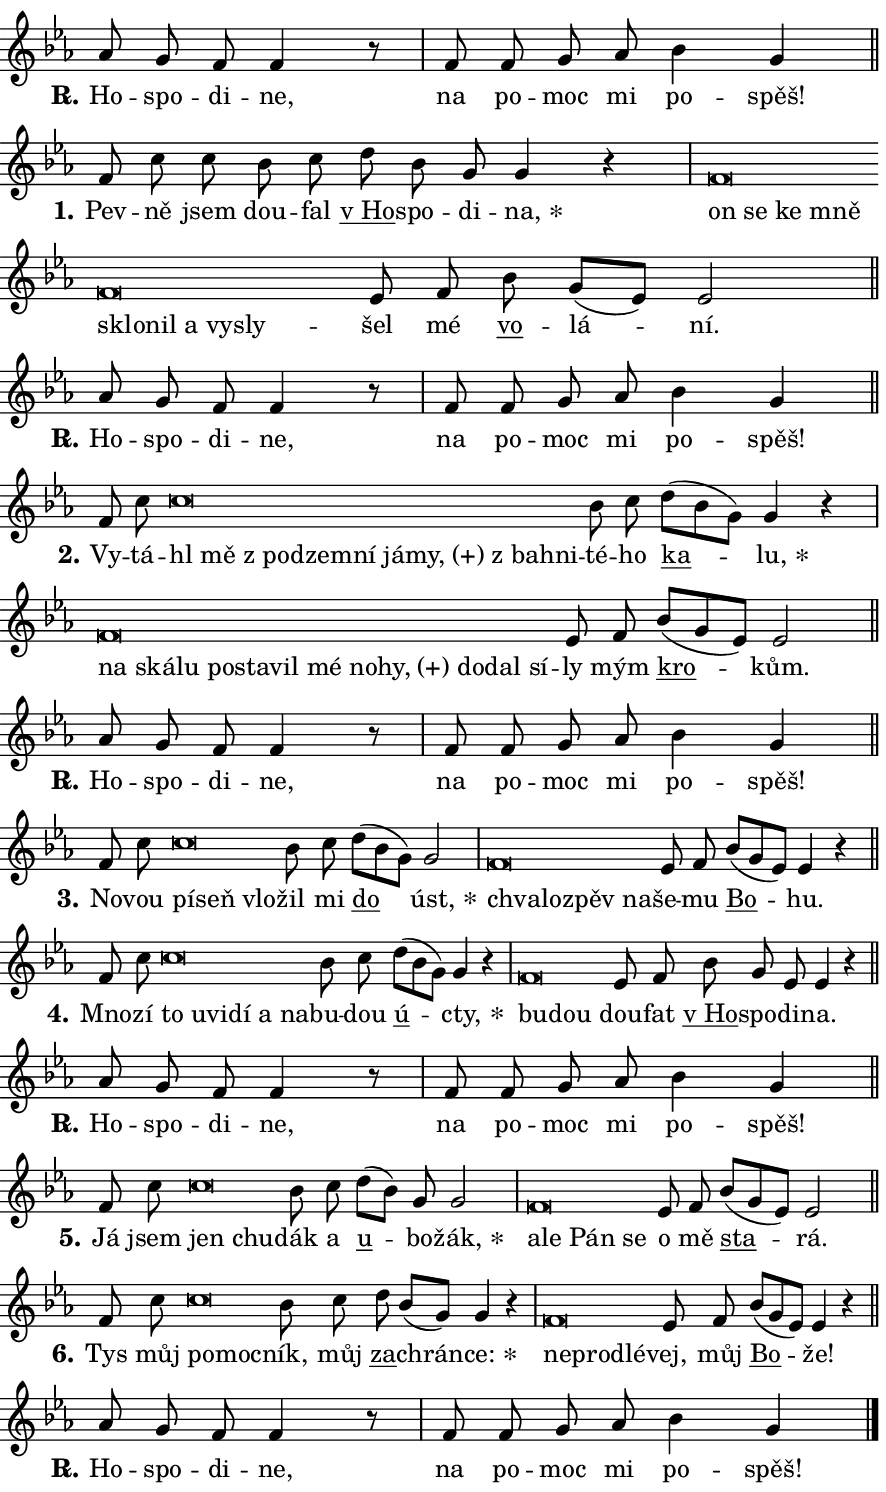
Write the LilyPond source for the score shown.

\version "2.24.0"
\header { tagline = "" }
\paper {
  indent = 0\cm
  top-margin = 0\cm
  right-margin = 0.13\cm % to fit lyric hyphens
  bottom-margin = 0\cm
  left-margin = 0\cm
  paper-width = 15\cm
  page-breaking = #ly:one-page-breaking
  system-system-spacing.basic-distance = #11
  score-system-spacing.basic-distance = #11
  ragged-last = ##f
}


%% Author: Thomas Morley
%% https://lists.gnu.org/archive/html/lilypond-user/2020-05/msg00002.html
#(define (line-position grob)
"Returns position of @var[grob} in current system:
   @code{'start}, if at first time-step
   @code{'end}, if at last time-step
   @code{'middle} otherwise
"
  (let* ((col (ly:item-get-column grob))
         (ln (ly:grob-object col 'left-neighbor))
         (rn (ly:grob-object col 'right-neighbor))
         (col-to-check-left (if (ly:grob? ln) ln col))
         (col-to-check-right (if (ly:grob? rn) rn col))
         (break-dir-left
           (and
             (ly:grob-property col-to-check-left 'non-musical #f)
             (ly:item-break-dir col-to-check-left)))
         (break-dir-right
           (and
             (ly:grob-property col-to-check-right 'non-musical #f)
             (ly:item-break-dir col-to-check-right))))
        (cond ((eqv? 1 break-dir-left) 'start)
              ((eqv? -1 break-dir-right) 'end)
              (else 'middle))))

#(define (tranparent-at-line-position vctor)
  (lambda (grob)
  "Relying on @code{line-position} select the relevant enry from @var{vctor}.
Used to determine transparency,"
    (case (line-position grob)
      ((end) (not (vector-ref vctor 0)))
      ((middle) (not (vector-ref vctor 1)))
      ((start) (not (vector-ref vctor 2))))))

noteHeadBreakVisibility =
#(define-music-function (break-visibility)(vector?)
"Makes @code{NoteHead}s transparent relying on @var{break-visibility}"
#{
  \override NoteHead.transparent =
    #(tranparent-at-line-position break-visibility)
#})

#(define delete-ledgers-for-transparent-note-heads
  (lambda (grob)
    "Reads whether a @code{NoteHead} is transparent.
If so this @code{NoteHead} is removed from @code{'note-heads} from
@var{grob}, which is supposed to be @code{LedgerLineSpanner}.
As a result ledgers are not printed for this @code{NoteHead}"
    (let* ((nhds-array (ly:grob-object grob 'note-heads))
           (nhds-list
             (if (ly:grob-array? nhds-array)
                 (ly:grob-array->list nhds-array)
                 '()))
           ;; Relies on the transparent-property being done before
           ;; Staff.LedgerLineSpanner.after-line-breaking is executed.
           ;; This is fragile ...
           (to-keep
             (remove
               (lambda (nhd)
                 (ly:grob-property nhd 'transparent #f))
               nhds-list)))
      ;; TODO find a better method to iterate over grob-arrays, similiar
      ;; to filter/remove etc for lists
      ;; For now rebuilt from scratch
      (set! (ly:grob-object grob 'note-heads)  '())
      (for-each
        (lambda (nhd)
          (ly:pointer-group-interface::add-grob grob 'note-heads nhd))
        to-keep))))

squashNotes = {
  \override NoteHead.X-extent = #'(-0.2 . 0.2)
  \override NoteHead.Y-extent = #'(-0.75 . 0)
  \override NoteHead.stencil =
    #(lambda (grob)
       (let ((pos (ly:grob-property grob 'staff-position)))
         (begin
           (if (< pos -7) (display "ERROR: Lower brevis then expected\n") (display ""))
           (if (<= pos -6) ly:text-interface::print ly:note-head::print))))
}
unSquashNotes = {
  \revert NoteHead.X-extent
  \revert NoteHead.Y-extent
  \revert NoteHead.stencil
}

hideNotes = \noteHeadBreakVisibility #begin-of-line-visible
unHideNotes = \noteHeadBreakVisibility #all-visible

% work-around for resetting accidentals
% https://lilypond.org/doc/v2.23/Documentation/notation/displaying-rhythms#unmetered-music
cadenzaMeasure = {
  \cadenzaOff
  \partial 1024 s1024
  \cadenzaOn
}

#(define-markup-command (accent layout props text) (markup?)
  "Underline accented syllable"
  (interpret-markup layout props
    #{\markup \override #'(offset . 4.3) \underline { #text }#}))

responsum = \markup \concat {
  "R" \hspace #-1.05 \path #0.1 #'((moveto 0 0.07) (lineto 0.9 0.8)) \hspace #0.05 "."
}

spaceSize = #0.6828661417322834 % exact space size for TeX Gyre Schola

\layout {
  \context {
    \Staff
    \remove "Time_signature_engraver"
    \override LedgerLineSpanner.after-line-breaking = #delete-ledgers-for-transparent-note-heads
  }
  \context {
    \Lyrics {
      \override LyricSpace.minimum-distance = \spaceSize
      \override LyricText.font-name = #"TeX Gyre Schola"
      \override LyricText.font-size = 1
      \override StanzaNumber.font-name = #"TeX Gyre Schola Bold"
      \override StanzaNumber.font-size = 1
    }
  }
  \context {
    \Score 
    \override NoteHead.text =
      #(lambda (grob) 
        (let ((pos (ly:grob-property grob 'staff-position)))
          #{\markup {
            \combine
              \halign #-0.55 \raise #(if (= pos -6) 0 0.5) \override #'(thickness . 2) \draw-line #'(3.2 . 0)
              \musicglyph "noteheads.sM1"
          }#}))
  }
}

% magnetic-lyrics.ily
%
%   written by
%     Jean Abou Samra <jean@abou-samra.fr>
%     Werner Lemberg <wl@gnu.org>
%
%   adapted by
%     Jiri Hon <jiri.hon@gmail.com>
%
% Version 2022-Apr-15

% https://www.mail-archive.com/lilypond-user@gnu.org/msg149350.html

#(define (Left_hyphen_pointer_engraver context)
   "Collect syllable-hyphen-syllable occurrences in lyrics and store
them in properties.  This engraver only looks to the left.  For
example, if the lyrics input is @code{foo -- bar}, it does the
following.

@itemize @bullet
@item
Set the @code{text} property of the @code{LyricHyphen} grob between
@q{foo} and @q{bar} to @code{foo}.

@item
Set the @code{left-hyphen} property of the @code{LyricText} grob with
text @q{foo} to the @code{LyricHyphen} grob between @q{foo} and
@q{bar}.
@end itemize

Use this auxiliary engraver in combination with the
@code{lyric-@/text::@/apply-@/magnetic-@/offset!} hook."
   (let ((hyphen #f)
         (text #f))
     (make-engraver
      (acknowledgers
       ((lyric-syllable-interface engraver grob source-engraver)
        (set! text grob)))
      (end-acknowledgers
       ((lyric-hyphen-interface engraver grob source-engraver)
        ;(when (not (grob::has-interface grob 'lyric-space-interface))
          (set! hyphen grob)));)
      ((stop-translation-timestep engraver)
       (when (and text hyphen)
         (ly:grob-set-object! text 'left-hyphen hyphen))
       (set! text #f)
       (set! hyphen #f)))))

#(define (lyric-text::apply-magnetic-offset! grob)
   "If the space between two syllables is less than the value in
property @code{LyricText@/.details@/.squash-threshold}, move the right
syllable to the left so that it gets concatenated with the left
syllable.

Use this function as a hook for
@code{LyricText@/.after-@/line-@/breaking} if the
@code{Left_@/hyphen_@/pointer_@/engraver} is active."
   (let ((hyphen (ly:grob-object grob 'left-hyphen #f)))
     (when hyphen
       (let ((left-text (ly:spanner-bound hyphen LEFT)))
         (when (grob::has-interface left-text 'lyric-syllable-interface)
           (let* ((common (ly:grob-common-refpoint grob left-text X))
                  (this-x-ext (ly:grob-extent grob common X))
                  (left-x-ext
                   (begin
                     ;; Trigger magnetism for left-text.
                     (ly:grob-property left-text 'after-line-breaking)
                     (ly:grob-extent left-text common X)))
                  ;; `delta` is the gap width between two syllables.
                  (delta (- (interval-start this-x-ext)
                            (interval-end left-x-ext)))
                  (details (ly:grob-property grob 'details))
                  (threshold (assoc-get 'squash-threshold details 0.2)))
             (when (< delta threshold)
               (let* (;; We have to manipulate the input text so that
                      ;; ligatures crossing syllable boundaries are not
                      ;; disabled.  For languages based on the Latin
                      ;; script this is essentially a beautification.
                      ;; However, for non-Western scripts it can be a
                      ;; necessity.
                      (lt (ly:grob-property left-text 'text))
                      (rt (ly:grob-property grob 'text))
                      (is-space (grob::has-interface hyphen 'lyric-space-interface))
                      (space (if is-space " " ""))
                      (extra-delta (if is-space spaceSize 0))
                      ;; Append new syllable.
                      (ltrt-space (if (and (string? lt) (string? rt))
                                (string-append lt space rt)
                                (make-concat-markup (list lt space rt))))
                      ;; Right-align `ltrt` to the right side.
                      (ltrt-space-markup (grob-interpret-markup
                               grob
                               (make-translate-markup
                                (cons (interval-length this-x-ext) 0)
                                (make-right-align-markup ltrt-space)))))
                 (begin
                   ;; Don't print `left-text`.
                   (ly:grob-set-property! left-text 'stencil #f)
                   ;; Set text and stencil (which holds all collected
                   ;; syllables so far) and shift it to the left.
                   (ly:grob-set-property! grob 'text ltrt-space)
                   (ly:grob-set-property! grob 'stencil ltrt-space-markup)
                   (ly:grob-translate-axis! grob (- (- delta extra-delta)) X))))))))))


#(define (lyric-hyphen::displace-bounds-first grob)
   ;; Make very sure this callback isn't triggered too early.
   (let ((left (ly:spanner-bound grob LEFT))
         (right (ly:spanner-bound grob RIGHT)))
     (ly:grob-property left 'after-line-breaking)
     (ly:grob-property right 'after-line-breaking)
     (ly:lyric-hyphen::print grob)))

squashThreshold = #0.4

\layout {
  \context {
    \Lyrics
    \consists #Left_hyphen_pointer_engraver
    \override LyricText.after-line-breaking =
      #lyric-text::apply-magnetic-offset!
    \override LyricHyphen.stencil = #lyric-hyphen::displace-bounds-first
    \override LyricText.details.squash-threshold = \squashThreshold
    \override LyricHyphen.minimum-distance = 0
    \override LyricHyphen.minimum-length = \squashThreshold
  }
}

squashText = \override LyricText.details.squash-threshold = 9999
unSquashText = \override LyricText.details.squash-threshold = \squashThreshold

leftText = \override LyricText.self-alignment-X = #LEFT
unLeftText = \revert LyricText.self-alignment-X

starOffset = #(lambda (grob) 
                (let ((x_offset (ly:self-alignment-interface::aligned-on-x-parent grob)))
                  (if (= x_offset 0) 0 (+ x_offset 1.2))))

star = #(define-music-function (syllable)(string?)
"Append star separator at the end of a syllable"
#{
  \once \override LyricText.X-offset = #starOffset
  \lyricmode { \markup {
    #syllable
    \override #'((font-name . "TeX Gyre Schola Bold")) \hspace #0.2 \lower #0.65 \larger "*"
  } }
#})

starAccent = #(define-music-function (syllable)(string?)
"Append star separator at the end of a syllable and make accent"
#{
  \once \override LyricText.X-offset = #starOffset
  \lyricmode { \markup {
    \accent #syllable
    \override #'((font-name . "TeX Gyre Schola Bold")) \hspace #0.2 \lower #0.65 \larger "*"
  } }
#})

breath = #(define-music-function (syllable)(string?)
"Append breathing indicator at the end of a syllable"
#{
  \lyricmode { \markup { #syllable "+" } }
#})

optionalBreath = #(define-music-function (syllable)(string?)
"Append optional breathing indicator at the end of a syllable"
#{
  \lyricmode { \markup { #syllable "(+)" } }
#})


\score {
    <<
        \new Voice = "melody" { \cadenzaOn \key es \major \relative { as'8 g f f4 r8 \cadenzaMeasure \bar "|" f8 f g as bes4 g \cadenzaMeasure \bar "||" \break } }
        \new Lyrics \lyricsto "melody" { \lyricmode { \set stanza = \responsum
Ho -- spo -- di -- ne, na po -- moc mi po -- spěš! } }
    >>
    \layout {}
}

\score {
    <<
        \new Voice = "melody" { \cadenzaOn \key es \major \relative { f'8 c' \bar "" c bes8 c \bar "" d bes g g4 r \cadenzaMeasure \bar "|" \squashNotes f\breve*1/16 \hideNotes \breve*1/16 \bar "" \breve*1/16 \bar "" \breve*1/16 \bar "" \breve*1/16 \bar "" \breve*1/16 \bar "" \breve*1/16 \bar "" \breve*1/16 \breve*1/16 \bar "" \unHideNotes \unSquashNotes es8 f \bar "" bes g[( es)] es2 \cadenzaMeasure \bar "||" \break } }
        \new Lyrics \lyricsto "melody" { \lyricmode { \set stanza = "1."
Pev -- ně jsem dou -- fal \markup \accent "v Ho" -- spo -- di -- \star na, \leftText on \squashText se ke mně sklo -- nil a vy -- sly -- \unLeftText \unSquashText šel mé \markup \accent vo -- lá -- ní. } }
    >>
    \layout {}
}

\score {
    <<
        \new Voice = "melody" { \cadenzaOn \key es \major \relative { as'8 g f f4 r8 \cadenzaMeasure \bar "|" f8 f g as bes4 g \cadenzaMeasure \bar "||" \break } }
        \new Lyrics \lyricsto "melody" { \lyricmode { \set stanza = \responsum
Ho -- spo -- di -- ne, na po -- moc mi po -- spěš! } }
    >>
    \layout {}
}

\score {
    <<
        \new Voice = "melody" { \cadenzaOn \key es \major \relative { f'8 c' \bar "" \squashNotes c\breve*1/16 \hideNotes \breve*1/16 \bar "" \breve*1/16 \bar "" \breve*1/16 \bar "" \breve*1/16 \bar "" \breve*1/16 \bar "" \breve*1/16 \bar "" \breve*1/16 \breve*1/16 \bar "" \unHideNotes \unSquashNotes bes8 c \bar "" d[( bes g)] g4 r \cadenzaMeasure \bar "|" \squashNotes f\breve*1/16 \hideNotes \breve*1/16 \bar "" \breve*1/16 \bar "" \breve*1/16 \bar "" \breve*1/16 \bar "" \breve*1/16 \bar "" \breve*1/16 \bar "" \breve*1/16 \bar "" \breve*1/16 \bar "" \breve*1/16 \bar "" \breve*1/16 \breve*1/16 \bar "" \unHideNotes \unSquashNotes es8 f \bar "" bes[( g es)] es2 \cadenzaMeasure \bar "||" \break } }
        \new Lyrics \lyricsto "melody" { \lyricmode { \set stanza = "2."
Vy -- tá -- \leftText hl \squashText mě "z pod" -- zem -- ní já -- \optionalBreath my, "z ba" -- hni -- \unLeftText \unSquashText té -- ho \markup \accent ka -- \star lu, \leftText na \squashText ská -- lu po -- sta -- vil mé no -- \optionalBreath hy, do -- dal sí -- \unLeftText \unSquashText ly mým \markup \accent kro -- kům. } }
    >>
    \layout {}
}

\score {
    <<
        \new Voice = "melody" { \cadenzaOn \key es \major \relative { as'8 g f f4 r8 \cadenzaMeasure \bar "|" f8 f g as bes4 g \cadenzaMeasure \bar "||" \break } }
        \new Lyrics \lyricsto "melody" { \lyricmode { \set stanza = \responsum
Ho -- spo -- di -- ne, na po -- moc mi po -- spěš! } }
    >>
    \layout {}
}

\score {
    <<
        \new Voice = "melody" { \cadenzaOn \key es \major \relative { f'8 c' \bar "" \squashNotes c\breve*1/16 \hideNotes \breve*1/16 \breve*1/16 \bar "" \unHideNotes \unSquashNotes bes8 c \bar "" d[( bes g)] g2 \cadenzaMeasure \bar "|" \squashNotes f\breve*1/16 \hideNotes \breve*1/16 \bar "" \breve*1/16 \breve*1/16 \bar "" \unHideNotes \unSquashNotes es8 f \bar "" bes[( g es)] es4 r \cadenzaMeasure \bar "||" \break } }
        \new Lyrics \lyricsto "melody" { \lyricmode { \set stanza = "3."
No -- vou \leftText pí -- \squashText seň vlo -- \unLeftText \unSquashText žil mi \markup \accent do \star úst, \leftText chva -- \squashText lo -- zpěv na -- \unLeftText \unSquashText še -- mu \markup \accent Bo -- hu. } }
    >>
    \layout {}
}

\score {
    <<
        \new Voice = "melody" { \cadenzaOn \key es \major \relative { f'8 c' \bar "" \squashNotes c\breve*1/16 \hideNotes \breve*1/16 \bar "" \breve*1/16 \bar "" \breve*1/16 \bar "" \breve*1/16 \breve*1/16 \bar "" \unHideNotes \unSquashNotes bes8 c \bar "" d[( bes g)] g4 r \cadenzaMeasure \bar "|" \squashNotes f\breve*1/16 \hideNotes \breve*1/16 \bar "" \unHideNotes \unSquashNotes es8 f \bar "" bes g es es4 r \cadenzaMeasure \bar "||" \break } }
        \new Lyrics \lyricsto "melody" { \lyricmode { \set stanza = "4."
Mno -- zí \leftText to \squashText u -- vi -- dí a na -- \unLeftText \unSquashText bu -- dou \markup \accent ú -- \star cty, \leftText bu -- \squashText dou \unLeftText \unSquashText dou -- fat \markup \accent "v Ho" -- spo -- di -- na. } }
    >>
    \layout {}
}

\score {
    <<
        \new Voice = "melody" { \cadenzaOn \key es \major \relative { as'8 g f f4 r8 \cadenzaMeasure \bar "|" f8 f g as bes4 g \cadenzaMeasure \bar "||" \break } }
        \new Lyrics \lyricsto "melody" { \lyricmode { \set stanza = \responsum
Ho -- spo -- di -- ne, na po -- moc mi po -- spěš! } }
    >>
    \layout {}
}

\score {
    <<
        \new Voice = "melody" { \cadenzaOn \key es \major \relative { f'8 c' \bar "" \squashNotes c\breve*1/16 \hideNotes \breve*1/16 \bar "" \unHideNotes \unSquashNotes bes8 c \bar "" d[( bes)] g g2 \cadenzaMeasure \bar "|" \squashNotes f\breve*1/16 \hideNotes \breve*1/16 \bar "" \breve*1/16 \breve*1/16 \bar "" \unHideNotes \unSquashNotes es8 f \bar "" bes[( g es)] es2 \cadenzaMeasure \bar "||" \break } }
        \new Lyrics \lyricsto "melody" { \lyricmode { \set stanza = "5."
Já jsem \leftText jen \squashText chu -- \unLeftText \unSquashText dák a \markup \accent u -- bo -- \star žák, \leftText a -- \squashText le Pán se \unLeftText \unSquashText o mě \markup \accent sta -- rá. } }
    >>
    \layout {}
}

\score {
    <<
        \new Voice = "melody" { \cadenzaOn \key es \major \relative { f'8 c' \bar "" \squashNotes c\breve*1/16 \hideNotes \breve*1/16 \bar "" \unHideNotes \unSquashNotes bes8 c \bar "" d bes[( g)] g4 r \cadenzaMeasure \bar "|" \squashNotes f\breve*1/16 \hideNotes \breve*1/16 \breve*1/16 \bar "" \unHideNotes \unSquashNotes es8 f \bar "" bes[( g es)] es4 r \cadenzaMeasure \bar "||" \break } }
        \new Lyrics \lyricsto "melody" { \lyricmode { \set stanza = "6."
Tys můj \leftText po -- \squashText moc -- \unLeftText \unSquashText ník, můj \markup \accent za -- chrán -- \star ce: \leftText ne -- \squashText pro -- dlé -- \unLeftText \unSquashText vej, můj \markup \accent Bo -- že! } }
    >>
    \layout {}
}

\score {
    <<
        \new Voice = "melody" { \cadenzaOn \key es \major \relative { as'8 g f f4 r8 \cadenzaMeasure \bar "|" f8 f g as bes4 g \cadenzaMeasure \bar "||" \break } \bar "|." }
        \new Lyrics \lyricsto "melody" { \lyricmode { \set stanza = \responsum
Ho -- spo -- di -- ne, na po -- moc mi po -- spěš! } }
    >>
    \layout {}
}
